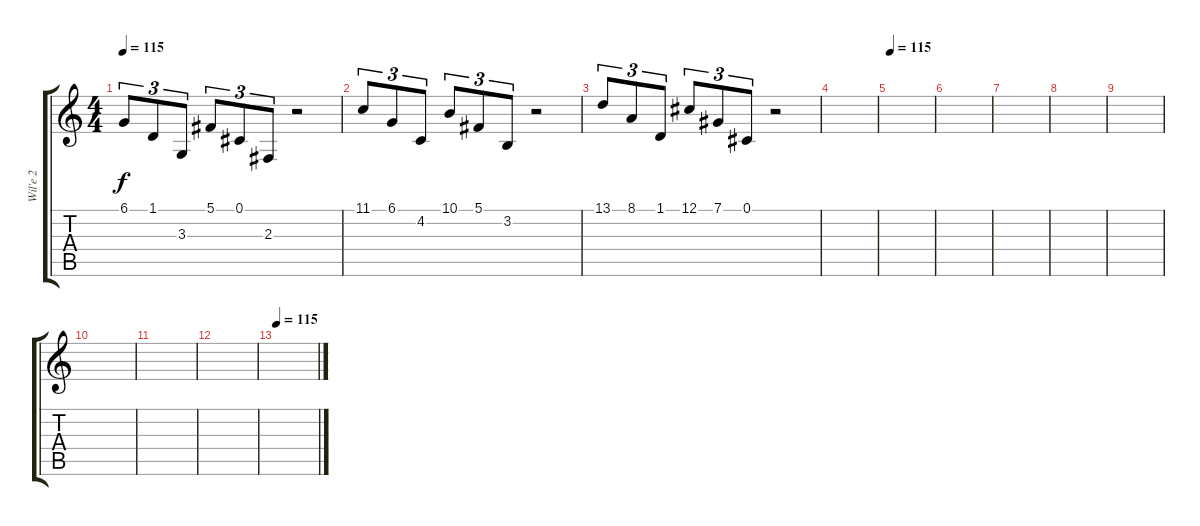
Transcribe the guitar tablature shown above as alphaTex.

\track ("Wil'e 2" "Wil'e 2") {instrument dulcimer}
\staff {score tabs}
\tuning (Db4 Ab3 E3 B2 Gb2 B1) {hide}
\ts (4 4)
\tempo 115
\clef g2
\ks c
6.1.8{tu (3 2) dy f} 1.1.8{tu (3 2)} 3.3.8{tu (3 2)} 5.1.8{tu (3 2)} 0.1.8{tu (3 2)} 2.3.8{tu (3 2)} r.2 |
11.1.8{tu (3 2)} 6.1.8{tu (3 2)} 4.2.8{tu (3 2)} 10.1.8{tu (3 2)} 5.1.8{tu (3 2)} 3.2.8{tu (3 2)} r.2 |
13.1.8{tu (3 2)} 8.1.8{tu (3 2)} 1.1.8{tu (3 2)} 12.1.8{tu (3 2)} 7.1.8{tu (3 2)} 0.1.8{tu (3 2)} r.2 |
|
\tempo 115
|
|
|
|
|
|
|
|
\tempo 115
